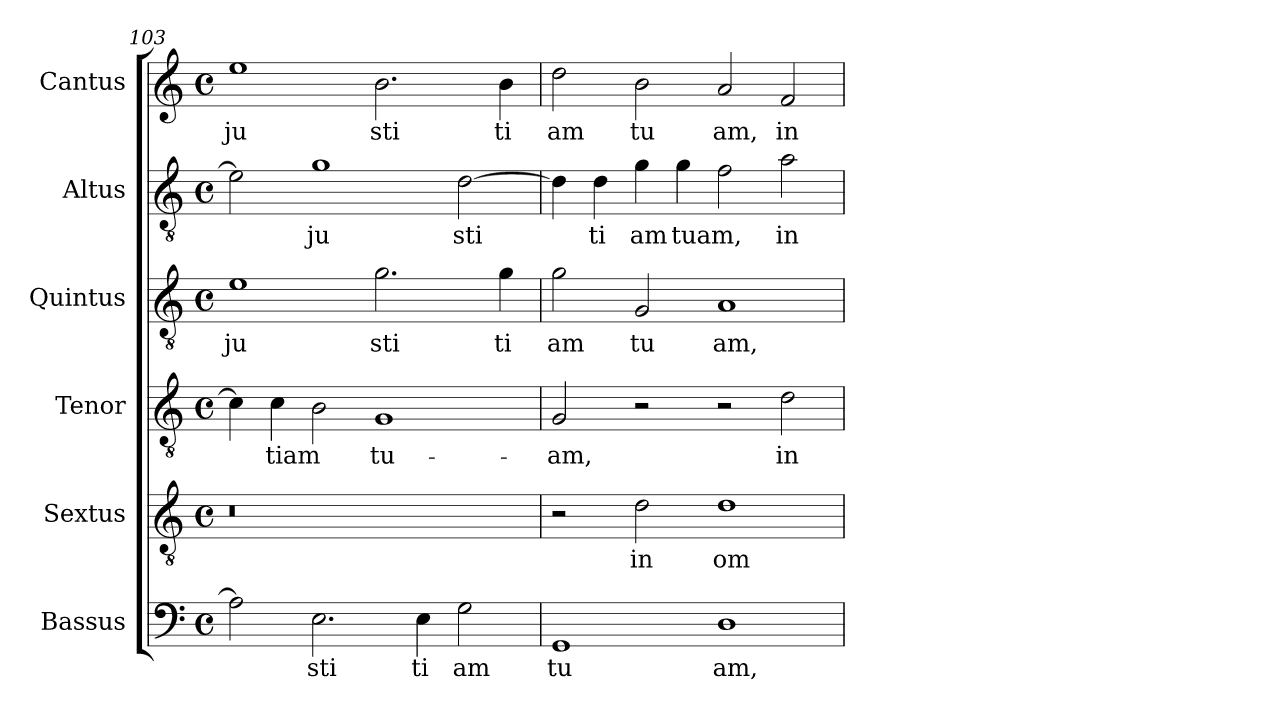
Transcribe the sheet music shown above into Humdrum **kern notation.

**kern	**text	**kern	**text	**kern	**text	**kern	**text	**kern	**text	**kern	**text
*part6	*part6	*part5	*part5	*part4	*part4	*part3	*part3	*part2	*part2	*part1	*part1
*staff6	*staff6	*staff5	*staff5	*staff4	*staff4	*staff3	*staff3	*staff2	*staff2	*staff1	*staff1
*I"Bassus	*	*I"Sextus	*	*I"Tenor	*	*I"Quintus	*	*I"Altus	*	*I"Cantus	*
*clefF4	*	*clefGv2	*	*clefGv2	*	*clefGv2	*	*clefGv2	*	*clefG2	*
*	*	*	*	*k[]	*	*	*	*	*	*	*
*	*	*	*	*C:	*	*	*	*	*	*	*
*M4/4	*	*M4/4	*	*M4/4	*	*M4/4	*	*M4/4	*	*M4/4	*
*met(c)	*	*met(c)	*	*met(c)	*	*met(c)	*	*met(c)	*	*met(c)	*
=103	=103	=103	=103	=103	=103	=103	=103	=103	=103	=103	=103
!	!	!	!	!	!	!	!LO:LY:b:cj	!	!	!	!LO:LY:b:cj
2A\]	.	0r	.	4c\]	.	1e	ju	2e\]	.	1ee	ju
!	!	!	!	!	!LO:LY:b	!	!	!	!	!	!
.	.	.	.	4c\	-tiam	.	.	.	.	.	.
!	!LO:LY:b:cj	!	!	!	!	!	!	!	!LO:LY:b:cj	!	!
2.E\	sti	.	.	2B\	.	.	.	1g	ju	.	.
!	!	!	!	!	!LO:LY:b:cj	!	!LO:LY:b:cj	!	!	!	!LO:LY:b:cj
.	.	.	.	1G	tu-	2.g\	sti	.	.	2.b\	sti
!	!LO:LY:b:cj	!	!	!	!	!	!	!	!	!	!
4E\	ti	.	.	.	.	.	.	.	.	.	.
!	!LO:LY:b:cj	!	!	!	!	!	!	!	!LO:LY:b:cj	!	!
2G\	am	.	.	.	.	.	.	[>2d\	sti	.	.
!	!	!	!	!	!	!	!LO:LY:b:cj	!	!	!	!LO:LY:b:cj
.	.	.	.	.	.	4g\	ti	.	.	4b\	ti
=104	=104	=104	=104	=104	=104	=104	=104	=104	=104	=104	=104
!	!LO:LY:b:cj	!	!	!	!LO:LY:b:cj	!	!LO:LY:b:cj	!	!	!	!LO:LY:b:cj
1GG	tu	2r	.	2G/	-am,	2g\	am	4d\]	.	2dd\	am
!	!	!	!	!	!	!	!	!	!LO:LY:b:cj	!	!
.	.	.	.	.	.	.	.	4d\	ti	.	.
!	!	!	!LO:LY:b:cj	!	!	!	!LO:LY:b:cj	!	!LO:LY:b:cj	!	!LO:LY:b:cj
.	.	2d\	in	2r	.	2G/	tu	4g\	am	2b\	tu
!	!	!	!	!	!	!	!	!	!LO:LY:b	!	!
.	.	.	.	.	.	.	.	4g\	tuam,	.	.
!	!LO:LY:b:cj	!	!LO:LY:b:cj	!	!	!	!LO:LY:b:cj	!	!	!	!LO:LY:b:cj
1D	am,	1d	om	2r	.	1A	am,	2f\	.	2a/	am,
!	!	!	!	!	!LO:LY:b:cj	!	!	!	!LO:LY:b:cj	!	!LO:LY:b:cj
.	.	.	.	2d\	in	.	.	2a\	in	2f/	in
=	=	=	=	=	=	=	=	=	=	=	=
*-	*-	*-	*-	*-	*-	*-	*-	*-	*-	*-	*-
